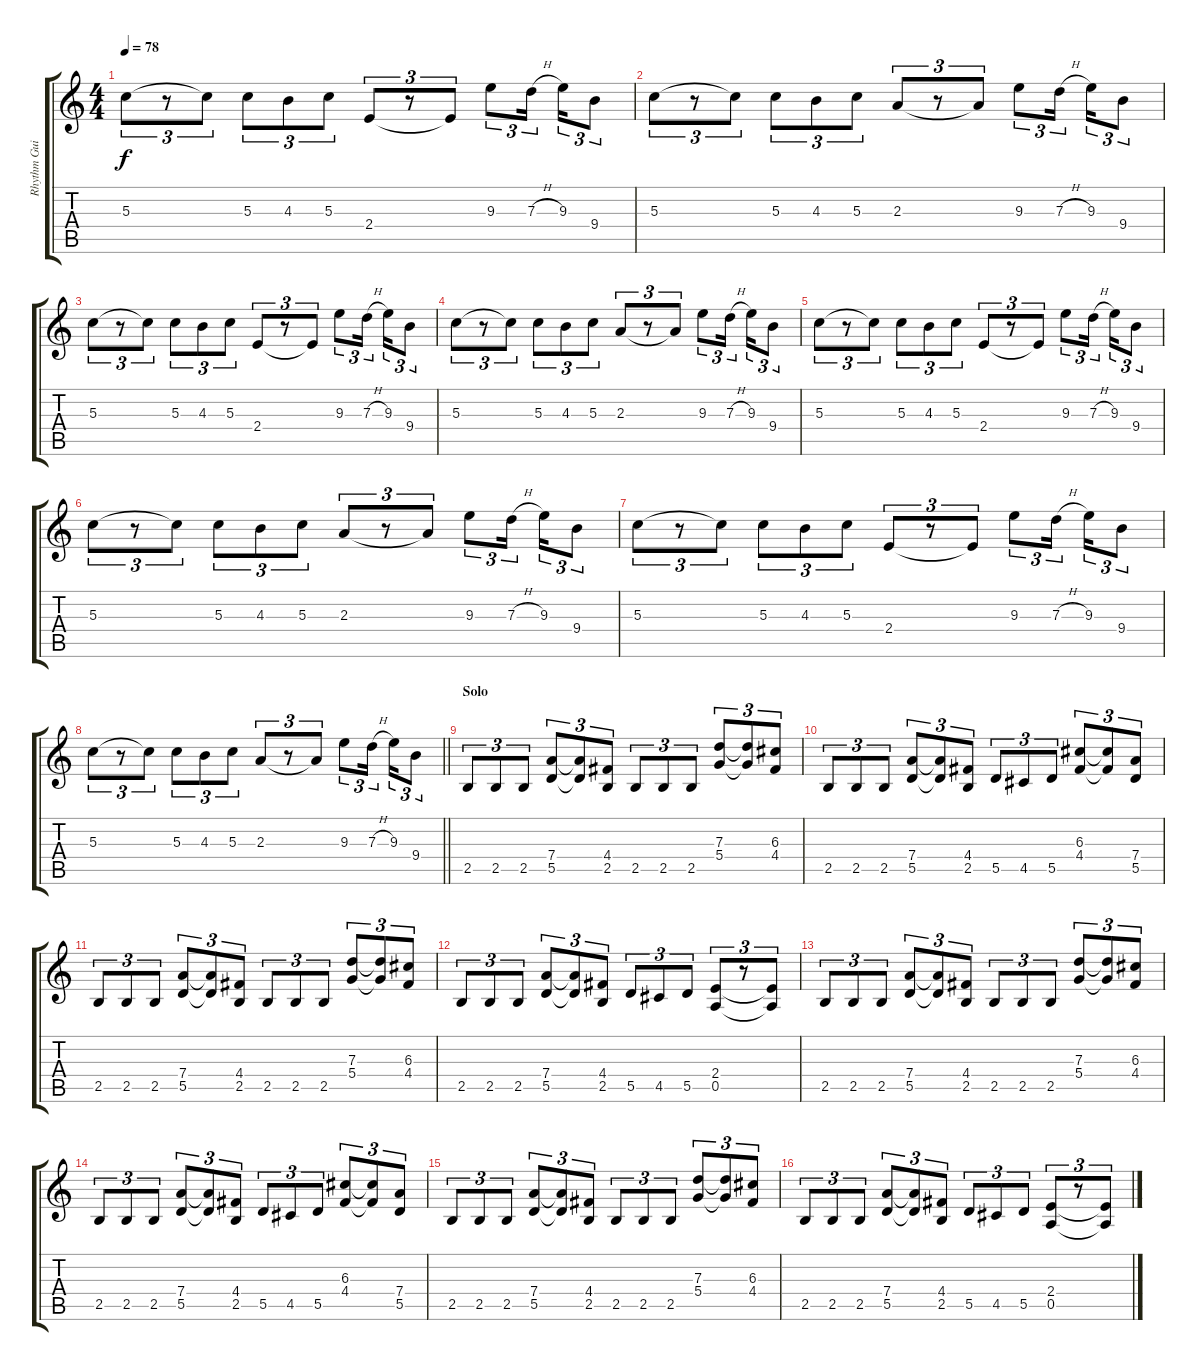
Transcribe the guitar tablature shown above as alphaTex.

\track ("Rhythm Guitar" "Rhythm Gui") {instrument distortionguitar}
\staff {score tabs}
\tuning (E4 B3 G3 D3 A2 E2) {hide}
\ts (4 4)
\tempo 78
\clef g2
\ks c
5.3.8{tu (3 2) dy f} r.8{tu (3 2)} 5.3{t}.8{tu (3 2)} 5.3.8{tu (3 2)} 4.3.8{tu (3 2)} 5.3.8{tu (3 2)} 2.4.8{tu (3 2)} r.8{tu (3 2)} 2.4{t}.8{tu (3 2)} 9.3.8{tu (3 2)} 7.3{h}.16{tu (3 2)} 9.3.16{tu (3 2)} 9.4.8{tu (3 2)} |
5.3.8{tu (3 2)} r.8{tu (3 2)} 5.3{t}.8{tu (3 2)} 5.3.8{tu (3 2)} 4.3.8{tu (3 2)} 5.3.8{tu (3 2)} 2.3.8{tu (3 2)} r.8{tu (3 2)} 2.3{t}.8{tu (3 2)} 9.3.8{tu (3 2)} 7.3{h}.16{tu (3 2)} 9.3.16{tu (3 2)} 9.4.8{tu (3 2)} |
5.3.8{tu (3 2)} r.8{tu (3 2)} 5.3{t}.8{tu (3 2)} 5.3.8{tu (3 2)} 4.3.8{tu (3 2)} 5.3.8{tu (3 2)} 2.4.8{tu (3 2)} r.8{tu (3 2)} 2.4{t}.8{tu (3 2)} 9.3.8{tu (3 2)} 7.3{h}.16{tu (3 2)} 9.3.16{tu (3 2)} 9.4.8{tu (3 2)} |
5.3.8{tu (3 2)} r.8{tu (3 2)} 5.3{t}.8{tu (3 2)} 5.3.8{tu (3 2)} 4.3.8{tu (3 2)} 5.3.8{tu (3 2)} 2.3.8{tu (3 2)} r.8{tu (3 2)} 2.3{t}.8{tu (3 2)} 9.3.8{tu (3 2)} 7.3{h}.16{tu (3 2)} 9.3.16{tu (3 2)} 9.4.8{tu (3 2)} |
5.3.8{tu (3 2)} r.8{tu (3 2)} 5.3{t}.8{tu (3 2)} 5.3.8{tu (3 2)} 4.3.8{tu (3 2)} 5.3.8{tu (3 2)} 2.4.8{tu (3 2)} r.8{tu (3 2)} 2.4{t}.8{tu (3 2)} 9.3.8{tu (3 2)} 7.3{h}.16{tu (3 2)} 9.3.16{tu (3 2)} 9.4.8{tu (3 2)} |
5.3.8{tu (3 2)} r.8{tu (3 2)} 5.3{t}.8{tu (3 2)} 5.3.8{tu (3 2)} 4.3.8{tu (3 2)} 5.3.8{tu (3 2)} 2.3.8{tu (3 2)} r.8{tu (3 2)} 2.3{t}.8{tu (3 2)} 9.3.8{tu (3 2)} 7.3{h}.16{tu (3 2)} 9.3.16{tu (3 2)} 9.4.8{tu (3 2)} |
5.3.8{tu (3 2)} r.8{tu (3 2)} 5.3{t}.8{tu (3 2)} 5.3.8{tu (3 2)} 4.3.8{tu (3 2)} 5.3.8{tu (3 2)} 2.4.8{tu (3 2)} r.8{tu (3 2)} 2.4{t}.8{tu (3 2)} 9.3.8{tu (3 2)} 7.3{h}.16{tu (3 2)} 9.3.16{tu (3 2)} 9.4.8{tu (3 2)} |
\barLineRight lightlight
5.3.8{tu (3 2)} r.8{tu (3 2)} 5.3{t}.8{tu (3 2)} 5.3.8{tu (3 2)} 4.3.8{tu (3 2)} 5.3.8{tu (3 2)} 2.3.8{tu (3 2)} r.8{tu (3 2)} 2.3{t}.8{tu (3 2)} 9.3.8{tu (3 2)} 7.3{h}.16{tu (3 2)} 9.3.16{tu (3 2)} 9.4.8{tu (3 2)} |
\section ("" "Solo")
2.5.8{tu (3 2) balance 8} 2.5.8{tu (3 2)} 2.5.8{tu (3 2)} (7.4 5.5).8{tu (3 2)} (7.4{t} 5.5{t}).8{tu (3 2)} (4.4 2.5).8{tu (3 2)} 2.5.8{tu (3 2)} 2.5.8{tu (3 2)} 2.5.8{tu (3 2)} (7.3 5.4).8{tu (3 2)} (7.3{t} 5.4{t}).8{tu (3 2)} (6.3 4.4).8{tu (3 2)} |
2.5.8{tu (3 2)} 2.5.8{tu (3 2)} 2.5.8{tu (3 2)} (7.4 5.5).8{tu (3 2)} (7.4{t} 5.5{t}).8{tu (3 2)} (4.4 2.5).8{tu (3 2)} 5.5.8{tu (3 2)} 4.5.8{tu (3 2)} 5.5.8{tu (3 2)} (6.3 4.4).8{tu (3 2)} (6.3{t} 4.4{t}).8{tu (3 2)} (7.4 5.5).8{tu (3 2)} |
2.5.8{tu (3 2)} 2.5.8{tu (3 2)} 2.5.8{tu (3 2)} (7.4 5.5).8{tu (3 2)} (7.4{t} 5.5{t}).8{tu (3 2)} (4.4 2.5).8{tu (3 2)} 2.5.8{tu (3 2)} 2.5.8{tu (3 2)} 2.5.8{tu (3 2)} (7.3 5.4).8{tu (3 2)} (7.3{t} 5.4{t}).8{tu (3 2)} (6.3 4.4).8{tu (3 2)} |
2.5.8{tu (3 2)} 2.5.8{tu (3 2)} 2.5.8{tu (3 2)} (7.4 5.5).8{tu (3 2)} (7.4{t} 5.5{t}).8{tu (3 2)} (4.4 2.5).8{tu (3 2)} 5.5.8{tu (3 2)} 4.5.8{tu (3 2)} 5.5.8{tu (3 2)} (2.4 0.5).8{tu (3 2)} r.8{tu (3 2)} (2.4{t} 0.5{t}).8{tu (3 2)} |
2.5.8{tu (3 2)} 2.5.8{tu (3 2)} 2.5.8{tu (3 2)} (7.4 5.5).8{tu (3 2)} (7.4{t} 5.5{t}).8{tu (3 2)} (4.4 2.5).8{tu (3 2)} 2.5.8{tu (3 2)} 2.5.8{tu (3 2)} 2.5.8{tu (3 2)} (7.3 5.4).8{tu (3 2)} (7.3{t} 5.4{t}).8{tu (3 2)} (6.3 4.4).8{tu (3 2)} |
2.5.8{tu (3 2)} 2.5.8{tu (3 2)} 2.5.8{tu (3 2)} (7.4 5.5).8{tu (3 2)} (7.4{t} 5.5{t}).8{tu (3 2)} (4.4 2.5).8{tu (3 2)} 5.5.8{tu (3 2)} 4.5.8{tu (3 2)} 5.5.8{tu (3 2)} (6.3 4.4).8{tu (3 2)} (6.3{t} 4.4{t}).8{tu (3 2)} (7.4 5.5).8{tu (3 2)} |
2.5.8{tu (3 2)} 2.5.8{tu (3 2)} 2.5.8{tu (3 2)} (7.4 5.5).8{tu (3 2)} (7.4{t} 5.5{t}).8{tu (3 2)} (4.4 2.5).8{tu (3 2)} 2.5.8{tu (3 2)} 2.5.8{tu (3 2)} 2.5.8{tu (3 2)} (7.3 5.4).8{tu (3 2)} (7.3{t} 5.4{t}).8{tu (3 2)} (6.3 4.4).8{tu (3 2)} |
2.5.8{tu (3 2)} 2.5.8{tu (3 2)} 2.5.8{tu (3 2)} (7.4 5.5).8{tu (3 2)} (7.4{t} 5.5{t}).8{tu (3 2)} (4.4 2.5).8{tu (3 2)} 5.5.8{tu (3 2)} 4.5.8{tu (3 2)} 5.5.8{tu (3 2)} (2.4 0.5).8{tu (3 2)} r.8{tu (3 2)} (2.4{t} 0.5{t}).8{tu (3 2)}
